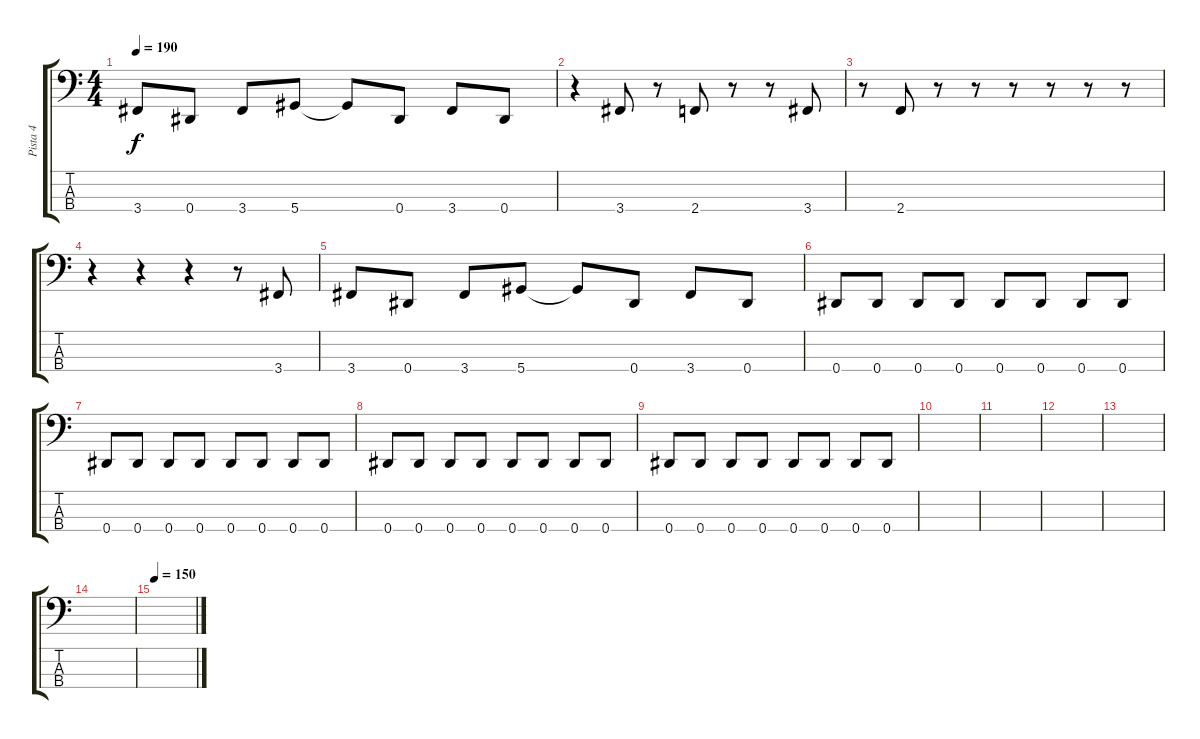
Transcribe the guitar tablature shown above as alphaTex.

\track ("Pista 4" "Pista 4") {instrument electricbassfinger}
\staff {score tabs}
\tuning (Gb2 Db2 Ab1 Eb1) {hide}
\ts (4 4)
\tempo 190
\clef f4
\ks c
3.4.8{dy f} 0.4.8 3.4.8 5.4.8 5.4{t}.8 0.4.8 3.4.8 0.4.8 |
r.4 3.4.8 r.8 2.4.8 r.8 r.8 3.4.8 |
r.8 2.4.8 r.8 r.8 r.8 r.8 r.8 r.8 |
r.4 r.4 r.4 r.8 3.4.8 |
3.4.8 0.4.8 3.4.8 5.4.8 5.4{t}.8 0.4.8 3.4.8 0.4.8 |
0.4.8 0.4.8 0.4.8 0.4.8 0.4.8 0.4.8 0.4.8 0.4.8 |
0.4.8 0.4.8 0.4.8 0.4.8 0.4.8 0.4.8 0.4.8 0.4.8 |
0.4.8 0.4.8 0.4.8 0.4.8 0.4.8 0.4.8 0.4.8 0.4.8 |
0.4.8 0.4.8 0.4.8 0.4.8 0.4.8 0.4.8 0.4.8 0.4.8 |
|
|
|
|
|
\tempo 150
